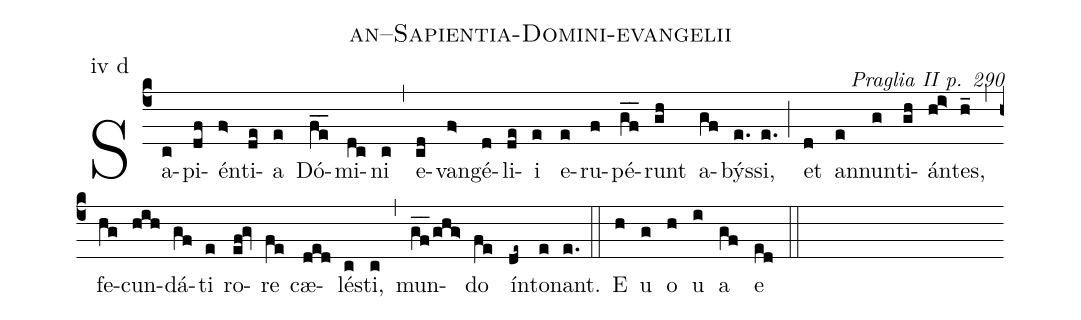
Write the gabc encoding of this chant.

name: an--Sapientia-Domini-evangelii;
commentary: Praglia II p. 290;
annotation: iv d;
%%
(c4) Sa(c)pi(df)én(f>)ti(de)a(e) Dó(fe__)mi(dc)ni(c) (,) e(cd)van(f>)gé(d)li(de)i(e) e(e)ru(f)pé(gf__)runt(gh) a(gf)býs(e.)si,(e.) (;) et(d) an(e)nun(g)ti(gh)án(hi>)tes,(h_) (,) fe(hg)cun(hih)dá(gf)ti(e) ro(ef!gv)re(fe) cæ(ded)lés(c)ti,(c) (,) mun(gf__/ghg>)do(fe) ín(de~)to(e)nant.(e.) (::) E(h) u(g) o(h) u(i) a(gf) e(ed) (::)
